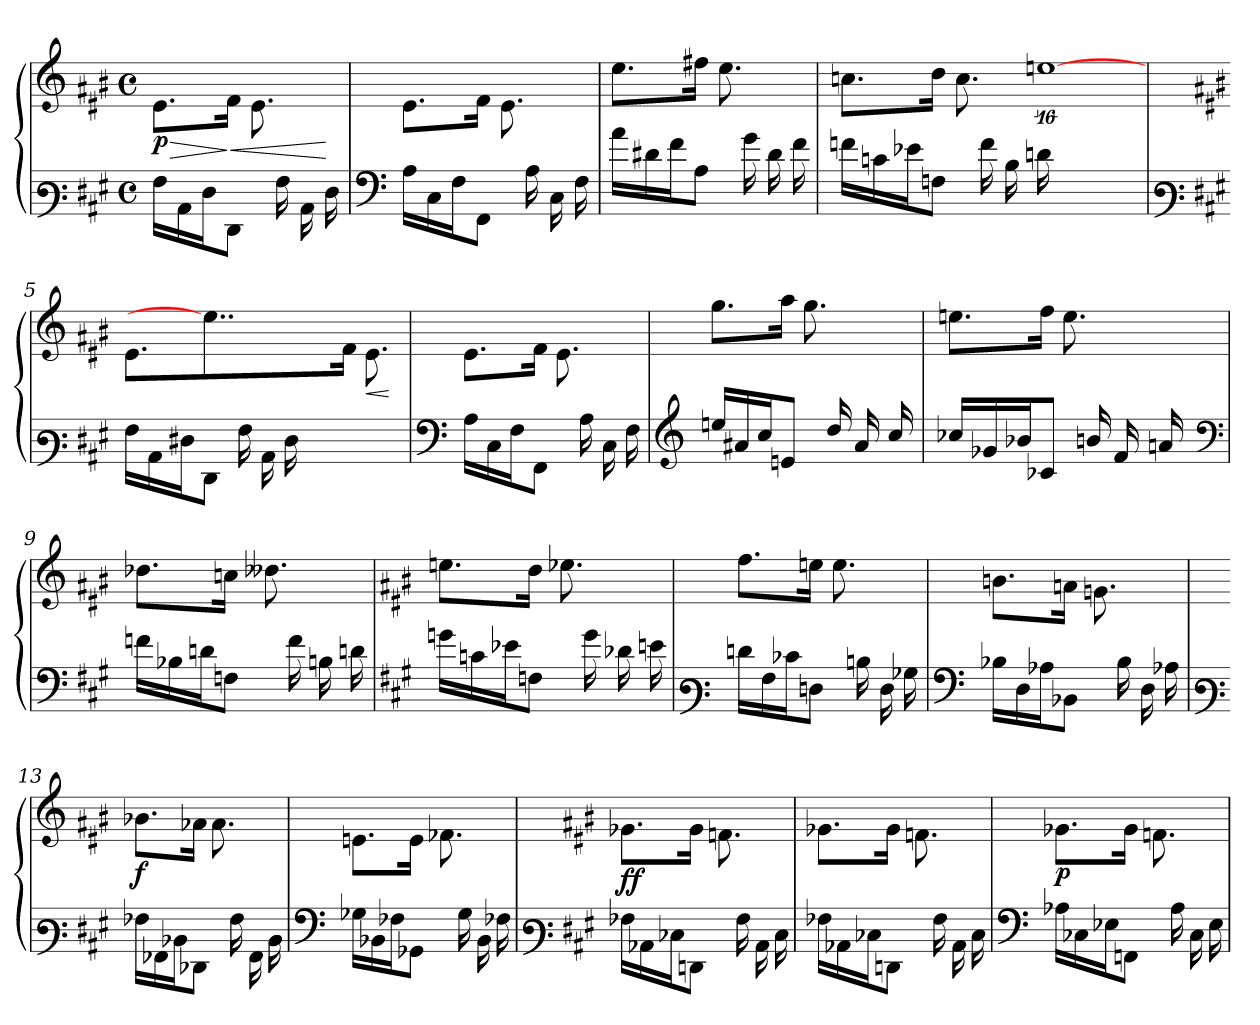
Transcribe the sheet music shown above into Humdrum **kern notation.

**kern	**kern	**dynam
*part1	*part1	*part1
*staff2	*staff1	*staff1/2
*clefF3	*clefG3	*
*k[f#c#g#]	*k[f#c#g#]	*
*M4/4	*M4/4	*
*met(c)	*met(c)	*
=1	=1	=1
!	!	!LO:HP:b
!	!	!LO:DY:n=1:b
16A\LL	8.c#\L	> p
16C#\	.	.
16F#\J	.	.
!	!	!LO:HP:n=1:b
8FF#\J	16d\Jk	] <
.	8.c#\L	.
16A\LL	.	.
16C#\	.	.
16F#\J	16ryy	[
!!LO:LB:g=z
=2	=2	=2
*clefF4	*	*
16A\LL	8.c#\L	.
16C#\	.	.
16F#\J	.	.
8FF#\J	16d\Jk	.
.	8.c#\L	.
16A\LL	.	.
16C#\	.	.
16F#\J	16ryy	.
!!LO:LB:g=z
=3	=3	=3
16a\LL	8.cc#\L	.
16d#X\	.	.
16f#\J	.	.
8A\J	16dd#X\Jk	.
.	8.cc#\L	.
16g#\LL	.	.
16d#\	.	.
16f#\J	16ryy	.
!!LO:LB:g=z
=4	=4	=4
16fn\LL	8.an\L	.
16cn\	.	.
16e-X\J	.	.
8Fn\J	16b\Jk	.
.	8.a\L	.
16f\LL	.	.
16B\	.	.
16dn\J	[16%9cc	.
2ryy	.	.
!!LO:PB:g=z
=5	=5	=5
*clefF3	*	*
*k[f#c#g#]	*k[f#c#g#]	*
16A\LL	8.c#\L	.
16C#\	.	.
16F#X\J	.	.
8FF#\J	4..cc]	.
16A\LL	.	.
16C#\	.	.
16F#\J	.	.
4.ryy	.	.
.	16d\Jk	.
!	!	!LO:HP:b
.	8.c#\L	<
.	.	[
!!LO:LB:g=z
=6	=6	=6
*clefF4	*	*
16A\LL	8.c#\L	.
16C#\	.	.
16F#\J	.	.
8FF#\J	16d\Jk	.
.	8.c#\L	.
16A\LL	.	.
16C#\	.	.
16F#\J	16ryy	.
!!LO:LB:g=z
=7	=7	=7
*clefG3	*	*
16ccn/LL	8.ee\L	.
16f#X/	.	.
16a/J	.	.
8cn/J	16ff#\Jk	.
.	8.ee\L	.
16b/LL	.	.
16f#/	.	.
16a/J	16ryy	.
!!LO:LB:g=z
=8	=8	=8
16a-X/LL	8.ccn\L	.
16e-X/	.	.
16g-X/J	.	.
8A-X/J	16dd\Jk	.
.	8.cc\L	.
16gn/LL	.	.
16d/	.	.
16fn/J	16ryy	.
*clefF4	*	*
!!LO:LB:g=z
=9	=9	=9
16fn\LL	8.b-X\L	.
16B-X\	.	.
16dn\J	.	.
8Fn\J	16an\Jk	.
.	8.b--X\L	.
16f\LL	.	.
16Bn\	.	.
16dn\J	16ryy	.
!!LO:PB:g=z
=10	=10	=10
*k[f#c#g#]	*k[f#c#g#]	*
16gn\LL	8.ccn\L	.
16cn\	.	.
16e-X\J	.	.
8Fn\J	16b\Jk	.
.	8.cc-X\L	.
16g\LL	.	.
16d-X\	.	.
16en\J	16ryy	.
!!LO:LB:g=z
=11	=11	=11
*clefF3	*	*
16fn\LL	8.dd\L	.
16A\	.	.
16e-X\J	.	.
8Fn\J	16ccn\Jk	.
.	8.cc\L	.
16dn\LL	.	.
16F\	.	.
16B-X\J	16ryy	.
!!LO:LB:g=z
=12	=12	=12
*clefF4	*	*
16B-X\LL	8.gn\L	.
16D\	.	.
16A-X\J	.	.
8BB-X\J	16fn\Jk	.
.	8.en\L	.
16B-\LL	.	.
16D\	.	.
16A-X\J	16ryy	.
!!LO:LB:g=z
=13	=13	=13
*clefF3	*	*
!	!	!LO:DY:b
16A-X\LL	8.g-X\L	f
16AA-X\	.	.
16D-X\J	.	.
8FF-X\J	16f-X\Jk	.
.	8.f-\L	.
16A-\LL	.	.
16AA-\	.	.
16D-\J	16ryy	.
!!LO:LB:g=z
=14	=14	=14
*clefF4	*	*
16G-X\LL	8.cn\L	.
16BB-X\	.	.
16F-X\J	.	.
8GG-X\J	16c\Jk	.
.	8.d-X\L	.
16G-\LL	.	.
16BB-\	.	.
16F-X\J	16ryy	.
!!LO:PB:g=z
=15	=15	=15
*clefF3	*	*
*k[f#c#g#]	*k[f#c#g#]	*
!	!	!LO:DY:b
!	!	!LO:DY:n=1:b
16A-X\LL	8.e-X\L	f f
16C-X\	.	.
16E-X\J	.	.
8FFn\J	16e-\Jk	.
.	8.dn\L	.
16A-\LL	.	.
16C-\	.	.
16E-\J	16ryy	.
!!LO:LB:g=z
=16	=16	=16
16A-X\LL	8.e-X\L	.
16C-X\	.	.
16E-X\J	.	.
8FFn\J	16e-\Jk	.
.	8.dn\L	.
16A-\LL	.	.
16C-\	.	.
16E-\J	16ryy	.
!!LO:LB:g=z
=17	=17	=17
*clefF4	*	*
!	!	!LO:DY:b
16A-X\LL	8.e-X\L	p
16C-X\	.	.
16E-X\J	.	.
8FFn\J	16e-\Jk	.
.	8.dn\L	.
16A-\LL	.	.
16C-\	.	.
16E-\J	16ryy	.
=	=	=
*-	*-	*-
